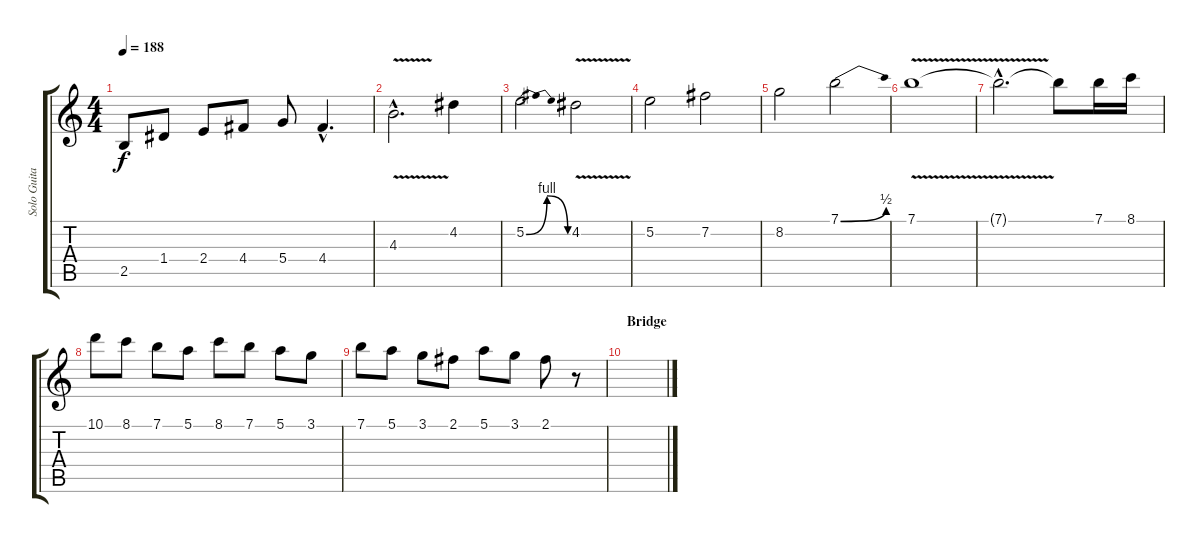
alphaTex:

\track ("Solo Guitar" "Solo Guita") {instrument overdrivenguitar}
\staff {score tabs}
\tuning (E4 B3 G3 D3 A2 E2) {hide}
\ts (4 4)
\tempo 188
\clef g2
\ks c
2.5.8{dy f} 1.4.8 2.4.8 4.4.8 5.4.8 4.4{hac}.4{d} |
4.3{v hac}.2{d} 4.2.4 |
5.2{be (bendrelease 0 0 15 4 45 4 60 0)}.2 4.2{v}.2 |
5.2.2 7.2.2 |
8.2.2 7.1{be (bend 0 0 60 2)}.2 |
7.1{v}.1 |
7.1{hac t}.2{d} 7.1{t}.8 7.1.16 8.1.16 |
10.1.8 8.1.8 7.1.8 5.1.8 8.1.8 7.1.8 5.1.8 3.1.8 |
7.1.8 5.1.8 3.1.8 2.1.8 5.1.8 3.1.8 2.1.8 r.8 |
\section ("" "Bridge")
